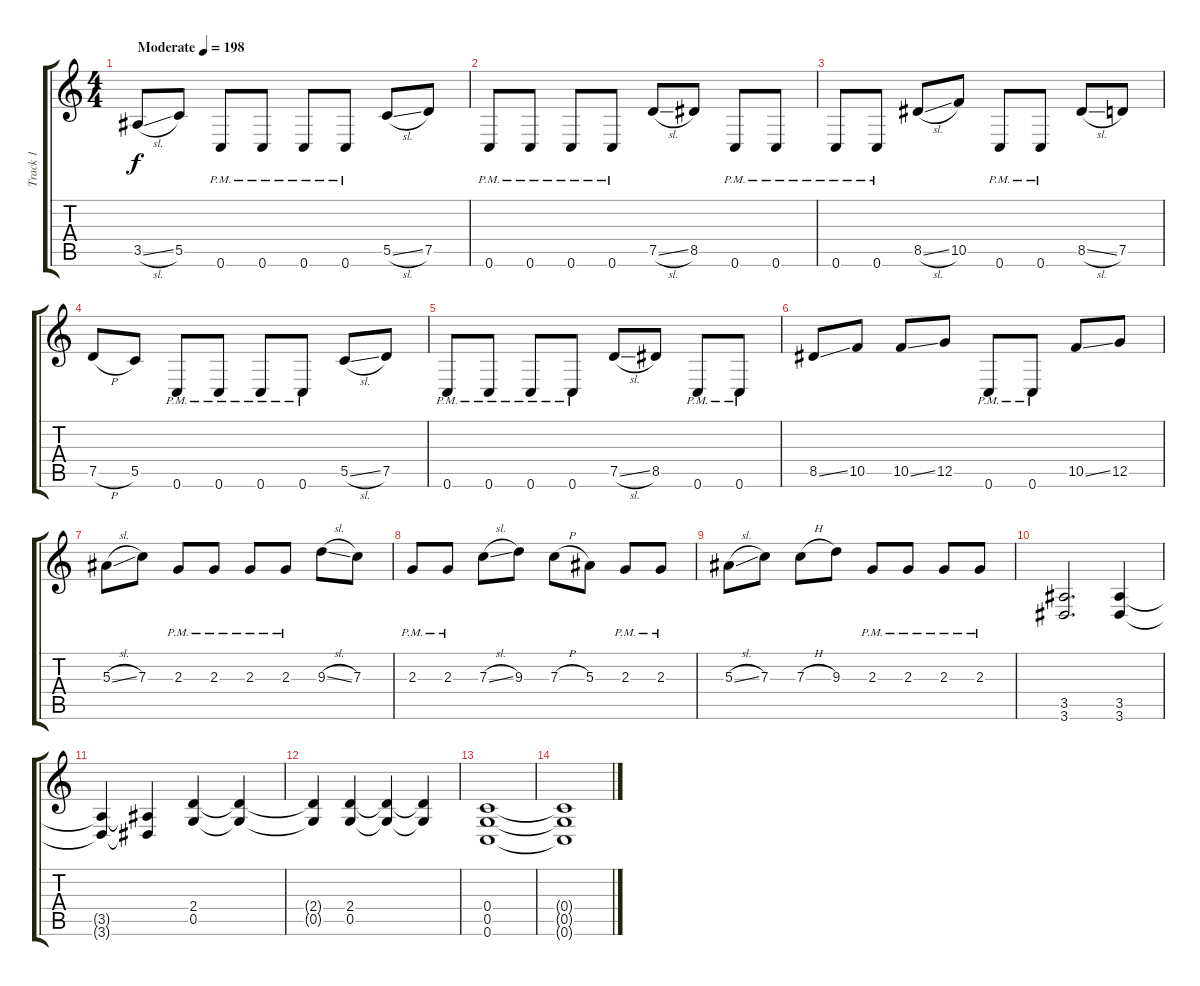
\track ("Track 1" "Track 1") {instrument distortionguitar}
\staff {score tabs}
\tuning (D4 A3 F3 C3 G2 C2) {hide}
\ts (4 4)
\tempo (198 "Moderate")
\clef g2
\ks c
3.5{sl}.8{dy f instrument distortionguitar} 5.5.8 0.6{pm}.8 0.6{pm}.8 0.6{pm}.8 0.6{pm}.8 5.5{sl}.8 7.5.8 |
0.6{pm}.8 0.6{pm}.8 0.6{pm}.8 0.6{pm}.8 7.5{sl}.8 8.5.8 0.6{pm}.8 0.6{pm}.8 |
0.6{pm}.8 0.6{pm}.8 8.5{sl}.8 10.5.8 0.6{pm}.8 0.6{pm}.8 8.5{sl}.8 7.5.8 |
7.5{h}.8 5.5.8 0.6{pm}.8 0.6{pm}.8 0.6{pm}.8 0.6{pm}.8 5.5{sl}.8 7.5.8 |
0.6{pm}.8 0.6{pm}.8 0.6{pm}.8 0.6{pm}.8 7.5{sl}.8 8.5.8 0.6{pm}.8 0.6{pm}.8 |
8.5{ss}.8 10.5.8 10.5{ss}.8 12.5.8 0.6{pm}.8 0.6{pm}.8 10.5{ss}.8 12.5.8 |
5.3{sl}.8 7.3.8 2.3{pm}.8 2.3{pm}.8 2.3{pm}.8 2.3{pm}.8 9.3{sl}.8 7.3.8 |
2.3{pm}.8 2.3{pm}.8 7.3{sl}.8 9.3.8 7.3{h}.8 5.3.8 2.3{pm}.8 2.3{pm}.8 |
5.3{sl}.8 7.3.8 7.3{h}.8 9.3.8 2.3{pm}.8 2.3{pm}.8 2.3{pm}.8 2.3{pm}.8 |
(3.5 3.6).2{d} (3.5 3.6).4 |
(3.5{t} 3.6{t}).4 (3.5{t} 3.6{t}).4 (2.4 0.5).4 (2.4{t} 0.5{t}).4 |
(2.4{t} 0.5{t}).4 (2.4 0.5).4 (2.4{t} 0.5{t}).4 (2.4{t} 0.5{t}).4 |
(0.4 0.5 0.6).1{volume 0} |
(0.4{t} 0.5{t} 0.6{t}).1
